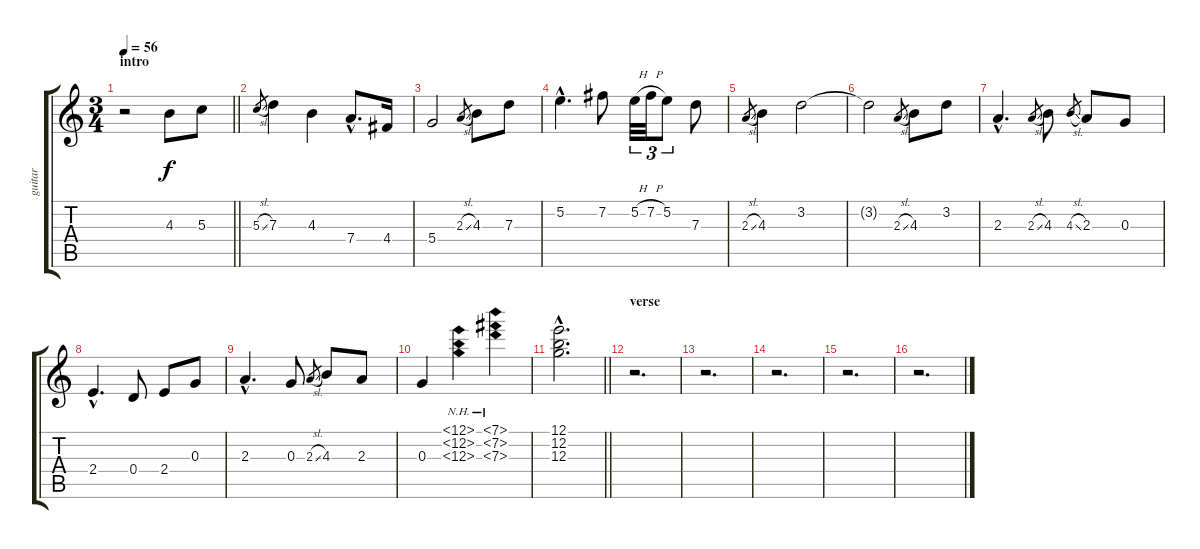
\track ("guitar" "guitar") {instrument acousticguitarsteel}
\staff {score tabs}
\tuning (E4 B3 G3 D3 A2 E2) {hide}
\ts (3 4)
\section ("" "intro")
\tempo 56
\clef g2
\barLineRight lightlight
\ks c
r.2{dy f instrument acousticguitarsteel} 4.3.8 5.3.8 |
5.3{sl}.8{gr} 7.3.4 4.3.4 7.4{hac}.8{d} 4.4.16 |
5.4.2 2.3{sl}.8{gr} 4.3.8 7.3.8 |
5.2{hac}.4{d} 7.2.8 5.2{h}.32{tu (3 2)} 7.2{h}.32{tu (3 2)} 5.2.8{tu (3 2)} 7.3.8 |
2.3{sl}.8{gr} 4.3.4 3.2.2 |
3.2{t}.2 2.3{sl}.8{gr} 4.3.8 3.2.8 |
2.3{hac}.4{d} 2.3{sl}.8{gr} 4.3.8 4.3{sl}.8{gr} 2.3.8 0.3.8 |
2.4{hac}.4{d} 0.4.8 2.4.8 0.3.8 |
2.3{hac}.4{d} 0.3.8 2.3{sl}.8{gr} 4.3.8 2.3.8 |
0.3.4 (12.1{nh} 12.2{nh} 12.3{nh}).4 (7.1{nh} 7.2{nh} 7.3{nh}).4 |
\barLineRight lightlight
(12.1{hac} 12.2{hac} 12.3{hac}).2{d} |
\section ("" "verse")
r.2{d} |
r.2{d} |
r.2{d} |
r.2{d} |
r.2{d}
